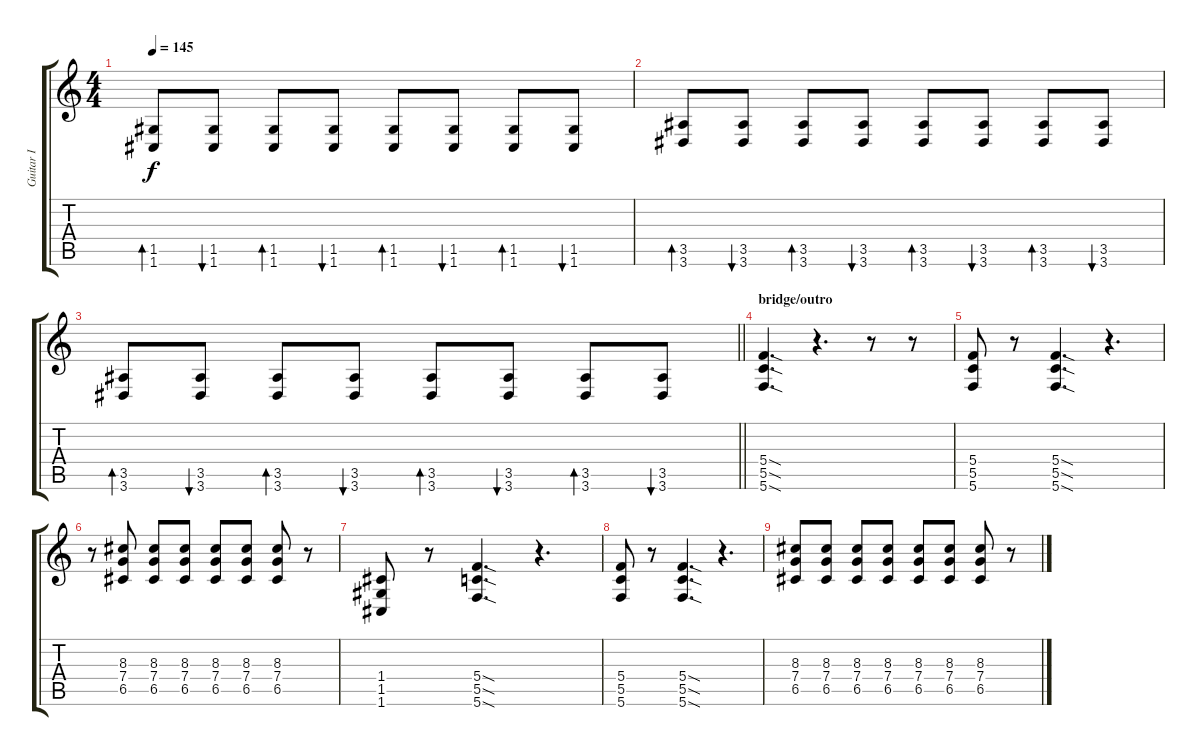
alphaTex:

\track ("Guitar I" "Guitar I") {instrument distortionguitar}
\staff {score tabs}
\tuning (D4 A3 F3 C3 G2 C2) {hide}
\ts (4 4)
\tempo 145
\clef g2
\ks c
(1.5 1.6).8{bd 60 dy f} (1.5 1.6).8{bu 60} (1.5 1.6).8{bd 60} (1.5 1.6).8{bu 60} (1.5 1.6).8{bd 60} (1.5 1.6).8{bu 60} (1.5 1.6).8{bd 60} (1.5 1.6).8{bu 60} |
(3.5 3.6).8{bd 60} (3.5 3.6).8{bu 60} (3.5 3.6).8{bd 60} (3.5 3.6).8{bu 60} (3.5 3.6).8{bd 60} (3.5 3.6).8{bu 60} (3.5 3.6).8{bd 60} (3.5 3.6).8{bu 60} |
\barLineRight lightlight
(3.5 3.6).8{bd 60} (3.5 3.6).8{bu 60} (3.5 3.6).8{bd 60} (3.5 3.6).8{bu 60} (3.5 3.6).8{bd 60} (3.5 3.6).8{bu 60} (3.5 3.6).8{bd 60} (3.5 3.6).8{bu 60} |
\section ("" "bridge/outro")
(5.4{sod} 5.5{sod} 5.6{sod}).4{d} r.4{d} r.8 r.8 |
(5.4 5.5 5.6).8 r.8 (5.4{sod} 5.5{sod} 5.6{sod}).4{d} r.4{d} |
r.8 (8.3 7.4 6.5).8 (8.3 7.4 6.5).8 (8.3 7.4 6.5).8 (8.3 7.4 6.5).8 (8.3 7.4 6.5).8 (8.3 7.4 6.5).8 r.8 |
(1.4 1.5 1.6).8 r.8 (5.4{sod} 5.5{sod} 5.6{sod}).4{d} r.4{d} |
(5.4 5.5 5.6).8 r.8 (5.4{sod} 5.5{sod} 5.6{sod}).4{d} r.4{d} |
(8.3 7.4 6.5).8 (8.3 7.4 6.5).8 (8.3 7.4 6.5).8 (8.3 7.4 6.5).8 (8.3 7.4 6.5).8 (8.3 7.4 6.5).8 (8.3 7.4 6.5).8 r.8
